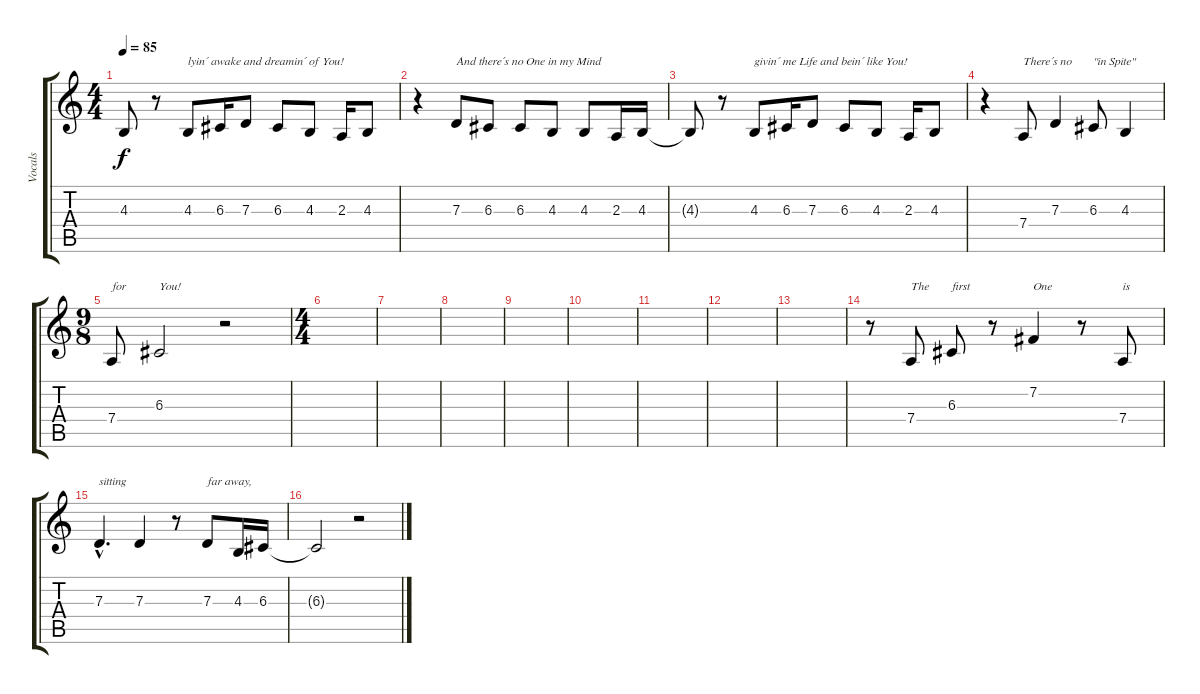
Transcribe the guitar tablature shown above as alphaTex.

\track ("Vocals" "Vocals") {instrument lead6voice}
\staff {score tabs}
\tuning (E4 B3 G3 D3 A2 E2) {hide}
\ts (4 4)
\tempo 85
\clef g2
\ks c
4.3{t}.8{dy f} r.8 4.3.8{txt "lyin´ awake and dreamin´ of You!"} 6.3.16 7.3.8 6.3.8 4.3.8 2.3.16 4.3.8 |
r.4 7.3.8{txt "And there´s no One in my Mind"} 6.3.8 6.3.8 4.3.8 4.3.8 2.3.16 4.3.16 |
4.3{t}.8 r.8 4.3.8{txt "givin´ me Life and bein´ like You!"} 6.3.16 7.3.8 6.3.8 4.3.8 2.3.16 4.3.8 |
r.4 7.4.8{txt "There´s no"} 7.3.4 6.3.8{txt "\"in Spite\""} 4.3.4 |
\ts (9 8)
7.4.8{txt "for"} 6.3.2{txt "You!"} r.2 |
\ts (4 4)
|
|
|
|
|
|
|
|
r.8 7.4.8{txt "The"} 6.3.8{txt "first"} r.8 7.2.4{txt "One"} r.8 7.4.8{txt "is"} |
7.3{hac}.4{d txt "sitting"} 7.3.4 r.8 7.3.8{txt "far away,"} 4.3.16 6.3.16 |
6.3{t}.2 r.2
